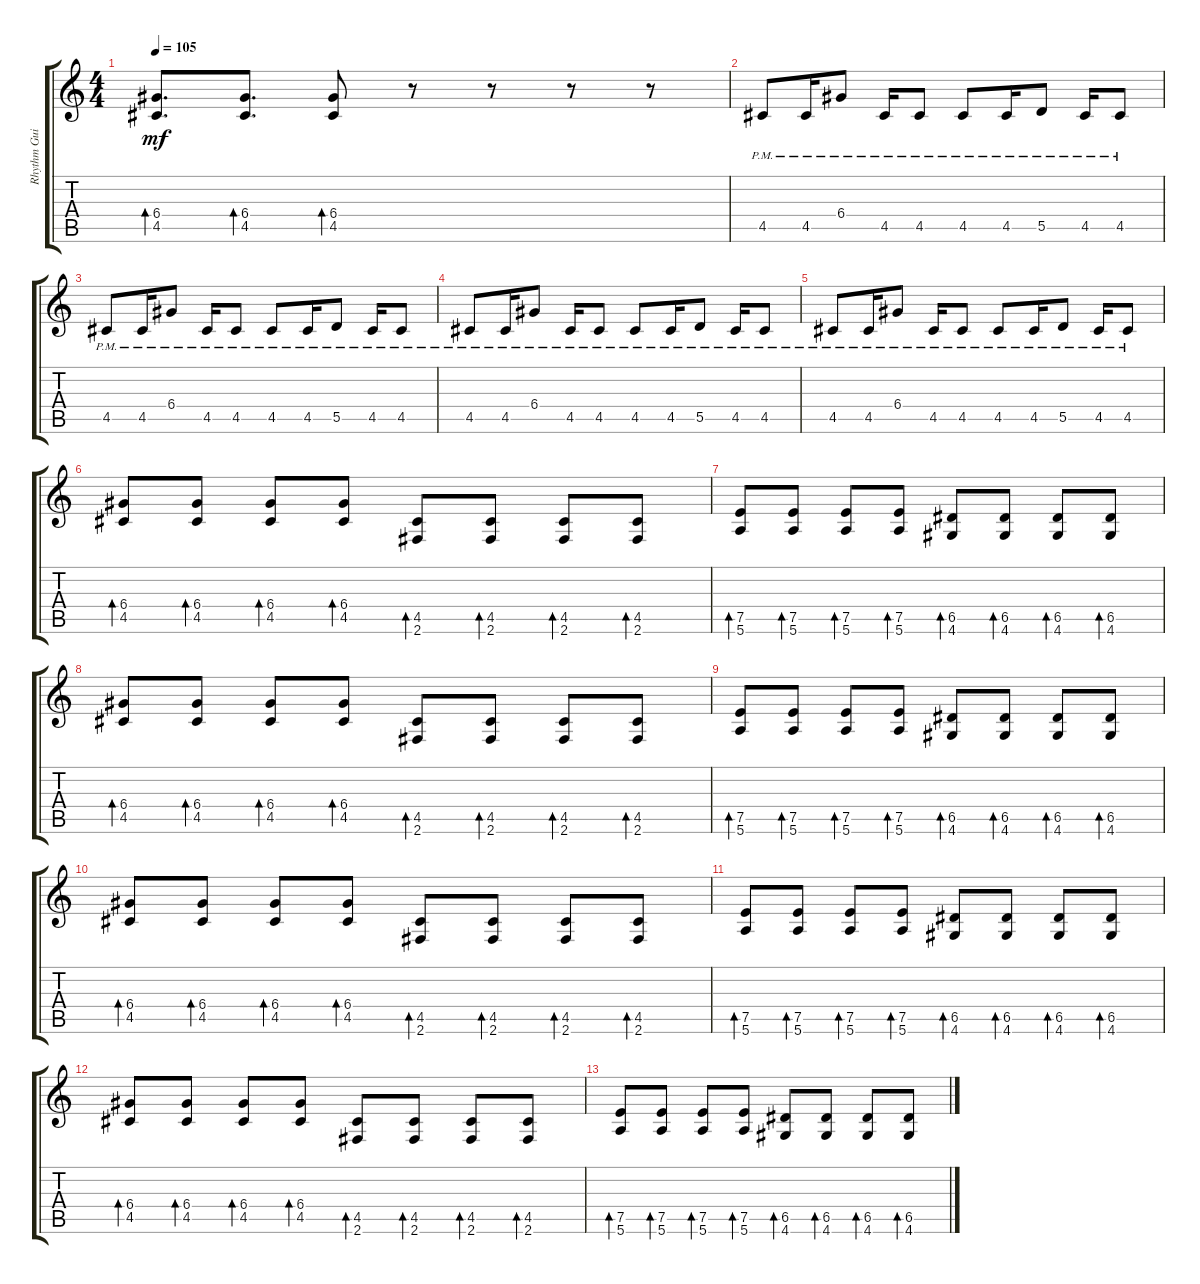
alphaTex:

\track ("Rhythm Guitar" "Rhythm Gui") {instrument overdrivenguitar}
\staff {score tabs}
\tuning (E4 B3 G3 D3 A2 E2) {hide}
\ts (4 4)
\tempo 105
\clef g2
\ks c
(6.4 4.5).8{d bd 30 dy mf} (6.4 4.5).8{d bd 30} (6.4 4.5).8{bd 30} r.8 r.8 r.8 r.8 |
4.5{pm}.8 4.5{pm}.16 6.4{pm}.8 4.5{pm}.16 4.5{pm}.8 4.5{pm}.8 4.5{pm}.16 5.5{pm}.8 4.5{pm}.16 4.5{pm}.8 |
4.5{pm}.8 4.5{pm}.16 6.4{pm}.8 4.5{pm}.16 4.5{pm}.8 4.5{pm}.8 4.5{pm}.16 5.5{pm}.8 4.5{pm}.16 4.5{pm}.8 |
4.5{pm}.8 4.5{pm}.16 6.4{pm}.8 4.5{pm}.16 4.5{pm}.8 4.5{pm}.8 4.5{pm}.16 5.5{pm}.8 4.5{pm}.16 4.5{pm}.8 |
4.5{pm}.8 4.5{pm}.16 6.4{pm}.8 4.5{pm}.16 4.5{pm}.8 4.5{pm}.8 4.5{pm}.16 5.5{pm}.8 4.5{pm}.16 4.5{pm}.8 |
(6.4 4.5).8{bd 30} (6.4 4.5).8{bd 30} (6.4 4.5).8{bd 30} (6.4 4.5).8{bd 30} (4.5 2.6).8{bd 30} (4.5 2.6).8{bd 30} (4.5 2.6).8{bd 30} (4.5 2.6).8{bd 30} |
(7.5 5.6).8{bd 30} (7.5 5.6).8{bd 30} (7.5 5.6).8{bd 30} (7.5 5.6).8{bd 30} (6.5 4.6).8{bd 30} (6.5 4.6).8{bd 30} (6.5 4.6).8{bd 30} (6.5 4.6).8{bd 30} |
(6.4 4.5).8{bd 30} (6.4 4.5).8{bd 30} (6.4 4.5).8{bd 30} (6.4 4.5).8{bd 30} (4.5 2.6).8{bd 30} (4.5 2.6).8{bd 30} (4.5 2.6).8{bd 30} (4.5 2.6).8{bd 30} |
(7.5 5.6).8{bd 30} (7.5 5.6).8{bd 30} (7.5 5.6).8{bd 30} (7.5 5.6).8{bd 30} (6.5 4.6).8{bd 30} (6.5 4.6).8{bd 30} (6.5 4.6).8{bd 30} (6.5 4.6).8{bd 30} |
(6.4 4.5).8{bd 30} (6.4 4.5).8{bd 30} (6.4 4.5).8{bd 30} (6.4 4.5).8{bd 30} (4.5 2.6).8{bd 30} (4.5 2.6).8{bd 30} (4.5 2.6).8{bd 30} (4.5 2.6).8{bd 30} |
(7.5 5.6).8{bd 30} (7.5 5.6).8{bd 30} (7.5 5.6).8{bd 30} (7.5 5.6).8{bd 30} (6.5 4.6).8{bd 30} (6.5 4.6).8{bd 30} (6.5 4.6).8{bd 30} (6.5 4.6).8{bd 30} |
(6.4 4.5).8{bd 30} (6.4 4.5).8{bd 30} (6.4 4.5).8{bd 30} (6.4 4.5).8{bd 30} (4.5 2.6).8{bd 30} (4.5 2.6).8{bd 30} (4.5 2.6).8{bd 30} (4.5 2.6).8{bd 30} |
(7.5 5.6).8{bd 30} (7.5 5.6).8{bd 30} (7.5 5.6).8{bd 30} (7.5 5.6).8{bd 30} (6.5 4.6).8{bd 30} (6.5 4.6).8{bd 30} (6.5 4.6).8{bd 30} (6.5 4.6).8{bd 30}
